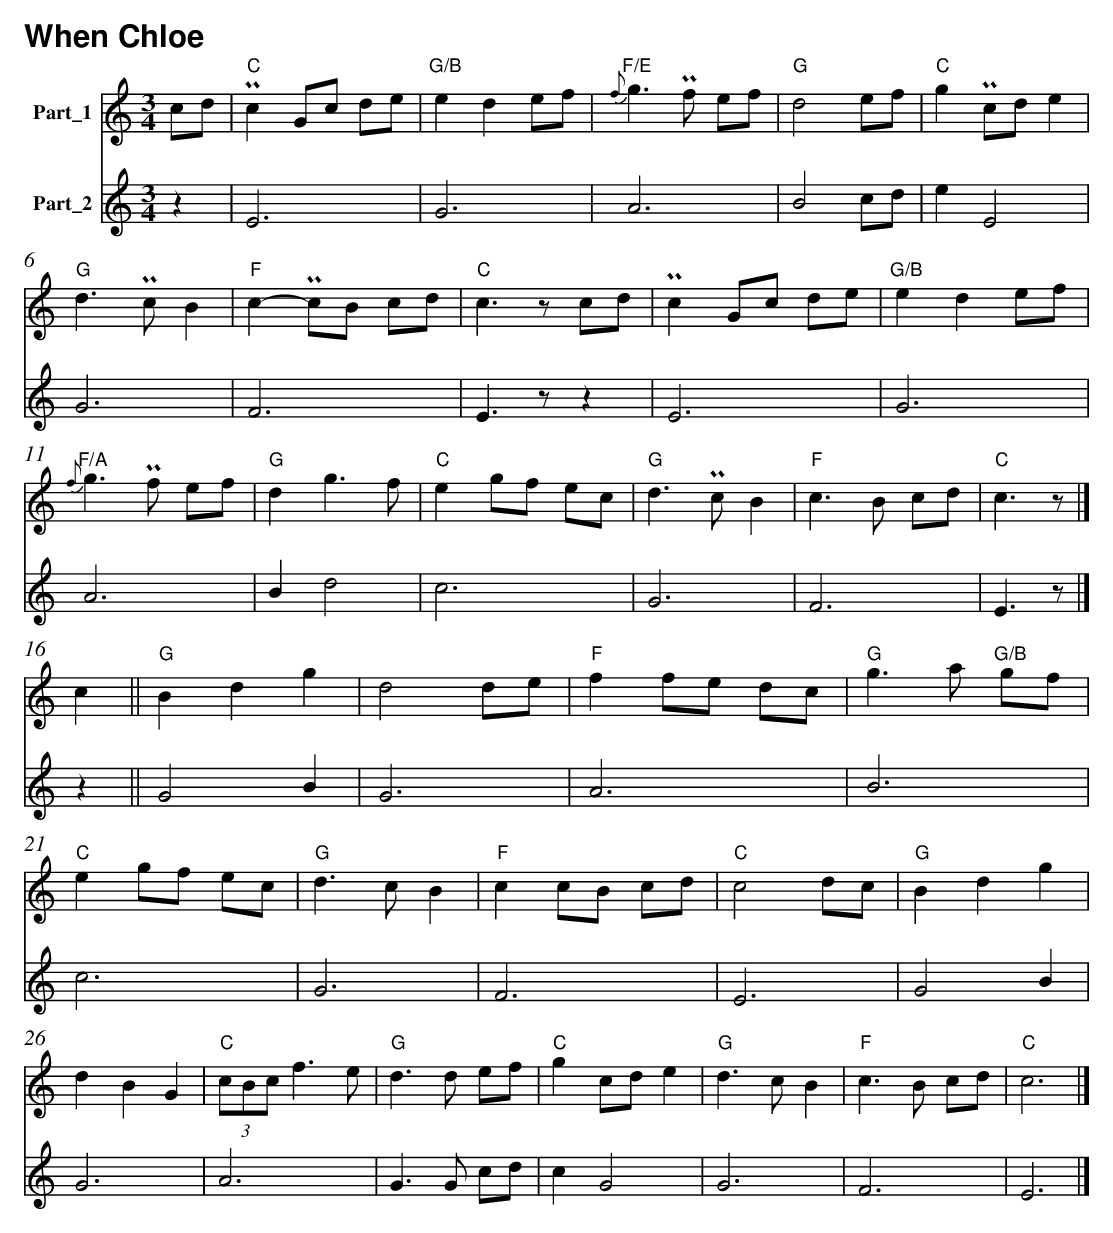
X:1
T:When Chloe
%%score 1 2
L:1/8
M:3/4
K:C
V:1 treble nm="Part_1"
cd |"C" Pc2 Gc de |"G/B" e2 d2 ef |"F/E" {f}g3 Pf ef  |"G" d4 ef |"C" g2 Pcd e2 |
"G"d3 Pc B2  |"F" c2- PcB cd |"C"  c3 z cd | Pc2 Gc de |"G/B"  e2 d2 ef |
"F/A" {f}g3 Pf ef  |"G" d2 g3 f |"C" e2 gf ec |"G" d3 Pc B2  |"F" c3 B cd  |"C" c3 z |]
c2 ||"G" B2 d2 g2 | d4 de |"F" f2 fe dc |"G" g3 a "G/B" gf  |"C" e2 gf ec |
"G" d3 c B2  |"F" c2 cB cd |"C" c4 dc |"G" B2 d2 g2 | d2 B2 G2 |"C" (3cBc f3 e |
"G"d3 d ef  |"C" g2 cd e2 |"G" d3 c B2 |"F" c3 B cd  |"C" c6 |]
V:2 treble nm="Part_2"
z2 | E6 | G6 | A6 | B4 cd | e2 E4 |
G6 | F6 | E3 z z2 | E6 | G6 |
A6 | B2 d4 | c6 | G6 | F6 | E3 z |]
z2 || G4 B2 | G6 | A6 | B6 | c6 |
G6 | F6 | E6 | G4 B2 | G6 | A6 |
G3 G cd | c2 G4 | G6 | F6 | E6 |]
